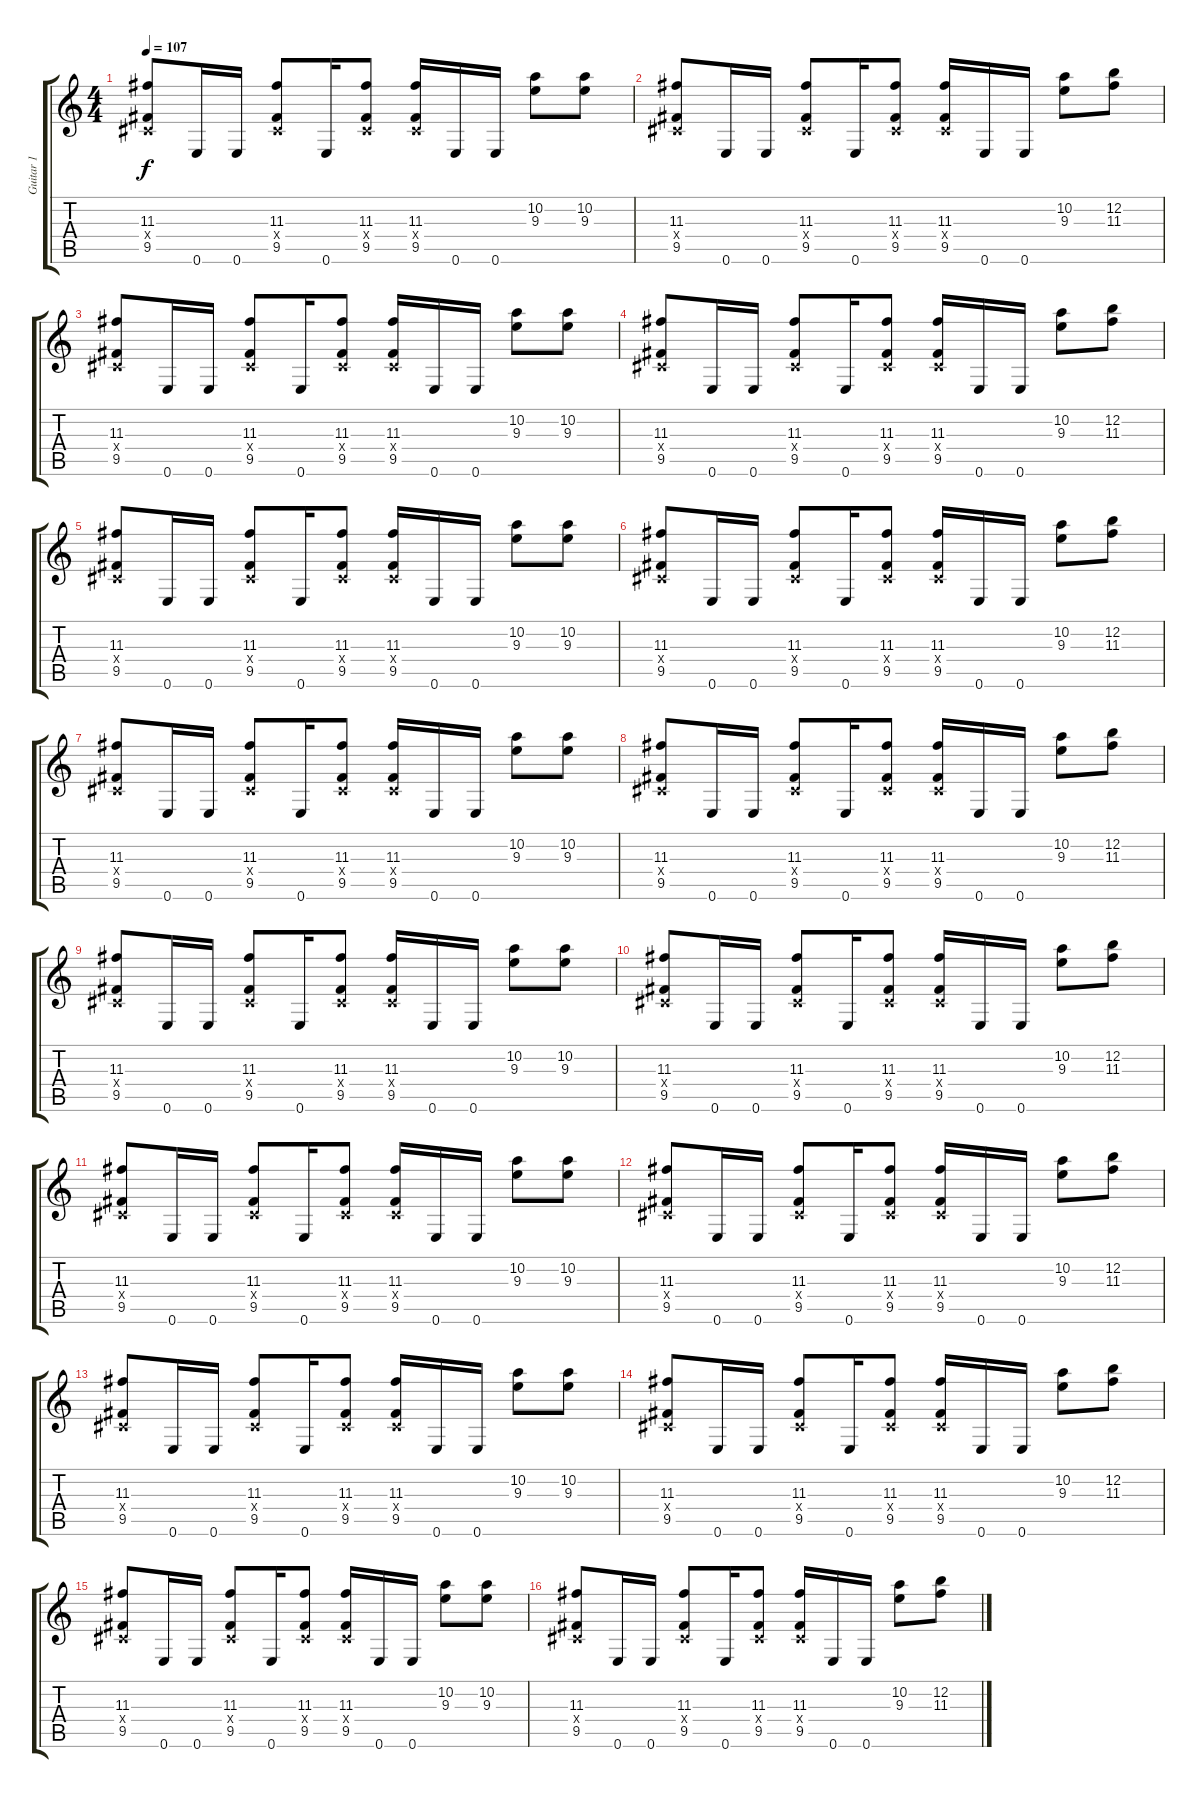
\track ("Guitar 1" "Guitar 1") {instrument overdrivenguitar}
\staff {score tabs}
\tuning (E4 B3 G3 D3 A2 E2) {hide}
\ts (4 4)
\tempo 107
\clef g2
\ks c
(11.3 -1.4{x} 9.5).8{dy f} 0.6.16 0.6.16 (11.3 -1.4{x} 9.5).8 0.6.16 (11.3 -1.4{x} 9.5).8 (11.3 -1.4{x} 9.5).16 0.6.16 0.6.16 (10.2 9.3).8 (10.2 9.3).8 |
(11.3 -1.4{x} 9.5).8 0.6.16 0.6.16 (11.3 -1.4{x} 9.5).8 0.6.16 (11.3 -1.4{x} 9.5).8 (11.3 -1.4{x} 9.5).16 0.6.16 0.6.16 (10.2 9.3).8 (12.2 11.3).8 |
(11.3 -1.4{x} 9.5).8 0.6.16 0.6.16 (11.3 -1.4{x} 9.5).8 0.6.16 (11.3 -1.4{x} 9.5).8 (11.3 -1.4{x} 9.5).16 0.6.16 0.6.16 (10.2 9.3).8 (10.2 9.3).8 |
(11.3 -1.4{x} 9.5).8 0.6.16 0.6.16 (11.3 -1.4{x} 9.5).8 0.6.16 (11.3 -1.4{x} 9.5).8 (11.3 -1.4{x} 9.5).16 0.6.16 0.6.16 (10.2 9.3).8 (12.2 11.3).8 |
(11.3 -1.4{x} 9.5).8{volume 10} 0.6.16 0.6.16 (11.3 -1.4{x} 9.5).8 0.6.16 (11.3 -1.4{x} 9.5).8 (11.3 -1.4{x} 9.5).16 0.6.16 0.6.16 (10.2 9.3).8 (10.2 9.3).8 |
(11.3 -1.4{x} 9.5).8 0.6.16 0.6.16 (11.3 -1.4{x} 9.5).8 0.6.16 (11.3 -1.4{x} 9.5).8 (11.3 -1.4{x} 9.5).16 0.6.16 0.6.16 (10.2 9.3).8 (12.2 11.3).8 |
(11.3 -1.4{x} 9.5).8 0.6.16 0.6.16 (11.3 -1.4{x} 9.5).8 0.6.16 (11.3 -1.4{x} 9.5).8 (11.3 -1.4{x} 9.5).16 0.6.16 0.6.16 (10.2 9.3).8 (10.2 9.3).8 |
(11.3 -1.4{x} 9.5).8 0.6.16 0.6.16 (11.3 -1.4{x} 9.5).8 0.6.16 (11.3 -1.4{x} 9.5).8 (11.3 -1.4{x} 9.5).16 0.6.16 0.6.16 (10.2 9.3).8 (12.2 11.3).8 |
(11.3 -1.4{x} 9.5).8 0.6.16 0.6.16 (11.3 -1.4{x} 9.5).8 0.6.16 (11.3 -1.4{x} 9.5).8 (11.3 -1.4{x} 9.5).16 0.6.16 0.6.16 (10.2 9.3).8 (10.2 9.3).8 |
(11.3 -1.4{x} 9.5).8 0.6.16 0.6.16 (11.3 -1.4{x} 9.5).8 0.6.16 (11.3 -1.4{x} 9.5).8 (11.3 -1.4{x} 9.5).16 0.6.16 0.6.16 (10.2 9.3).8 (12.2 11.3).8 |
(11.3 -1.4{x} 9.5).8 0.6.16 0.6.16 (11.3 -1.4{x} 9.5).8 0.6.16 (11.3 -1.4{x} 9.5).8 (11.3 -1.4{x} 9.5).16 0.6.16 0.6.16 (10.2 9.3).8 (10.2 9.3).8 |
(11.3 -1.4{x} 9.5).8 0.6.16 0.6.16 (11.3 -1.4{x} 9.5).8 0.6.16 (11.3 -1.4{x} 9.5).8 (11.3 -1.4{x} 9.5).16 0.6.16 0.6.16 (10.2 9.3).8 (12.2 11.3).8 |
(11.3 -1.4{x} 9.5).8 0.6.16 0.6.16 (11.3 -1.4{x} 9.5).8 0.6.16 (11.3 -1.4{x} 9.5).8 (11.3 -1.4{x} 9.5).16 0.6.16 0.6.16 (10.2 9.3).8 (10.2 9.3).8 |
(11.3 -1.4{x} 9.5).8 0.6.16 0.6.16 (11.3 -1.4{x} 9.5).8 0.6.16 (11.3 -1.4{x} 9.5).8 (11.3 -1.4{x} 9.5).16 0.6.16 0.6.16 (10.2 9.3).8 (12.2 11.3).8 |
(11.3 -1.4{x} 9.5).8 0.6.16 0.6.16 (11.3 -1.4{x} 9.5).8 0.6.16 (11.3 -1.4{x} 9.5).8 (11.3 -1.4{x} 9.5).16 0.6.16 0.6.16 (10.2 9.3).8 (10.2 9.3).8 |
(11.3 -1.4{x} 9.5).8 0.6.16 0.6.16 (11.3 -1.4{x} 9.5).8 0.6.16 (11.3 -1.4{x} 9.5).8 (11.3 -1.4{x} 9.5).16 0.6.16 0.6.16 (10.2 9.3).8 (12.2 11.3).8
